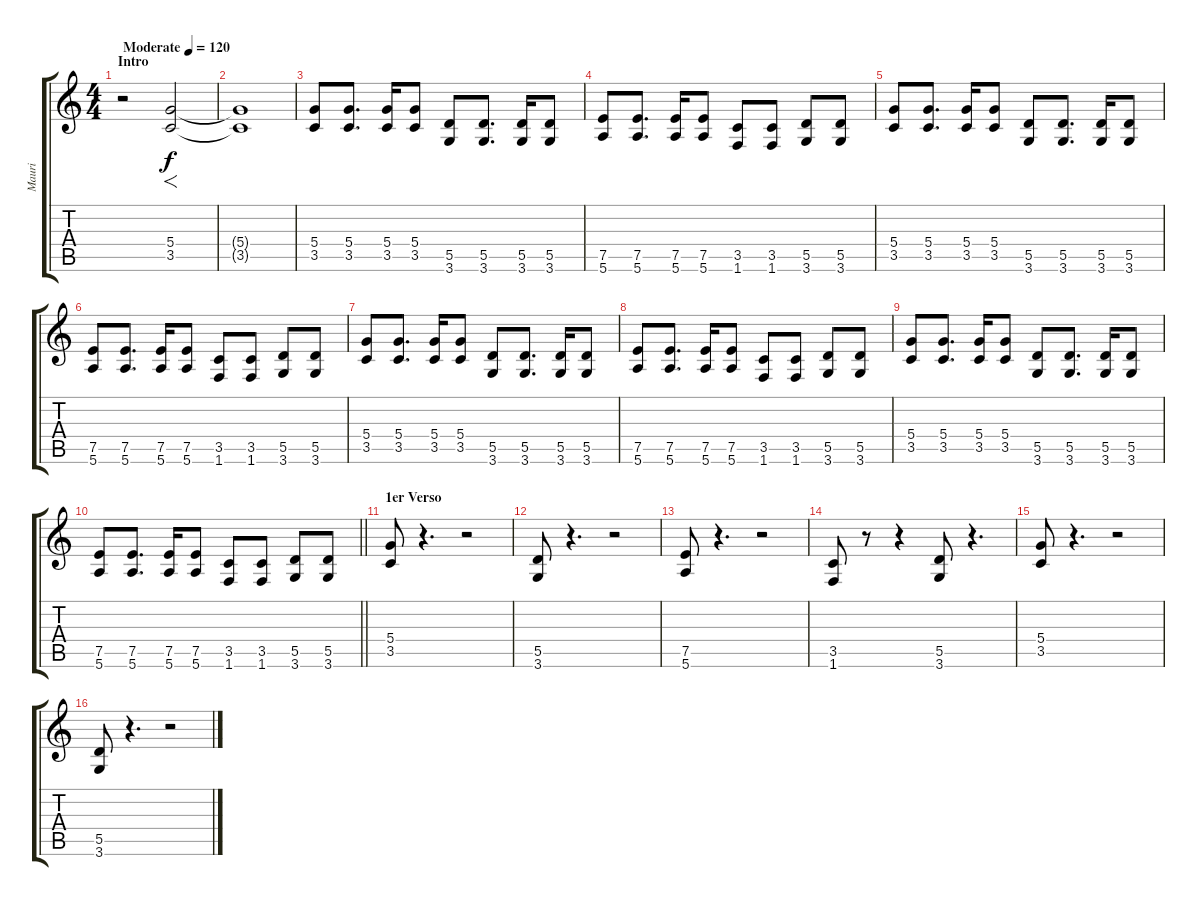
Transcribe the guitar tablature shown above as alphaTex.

\track ("Mauri" "Mauri") {instrument distortionguitar}
\staff {score tabs}
\tuning (E4 B3 G3 D3 A2 E2) {hide}
\ts (4 4)
\section ("" "Intro")
\tempo (120 "Moderate")
\clef g2
\ks c
r.2{dy f instrument distortionguitar} (5.4 3.5).2{f} |
(5.4{t} 3.5{t}).1 |
(5.4 3.5).8 (5.4 3.5).8{d} (5.4 3.5).16 (5.4 3.5).8 (5.5 3.6).8 (5.5 3.6).8{d} (5.5 3.6).16 (5.5 3.6).8 |
(7.5 5.6).8 (7.5 5.6).8{d} (7.5 5.6).16 (7.5 5.6).8 (3.5 1.6).8 (3.5 1.6).8 (5.5 3.6).8 (5.5 3.6).8 |
(5.4 3.5).8 (5.4 3.5).8{d} (5.4 3.5).16 (5.4 3.5).8 (5.5 3.6).8 (5.5 3.6).8{d} (5.5 3.6).16 (5.5 3.6).8 |
(7.5 5.6).8 (7.5 5.6).8{d} (7.5 5.6).16 (7.5 5.6).8 (3.5 1.6).8 (3.5 1.6).8 (5.5 3.6).8 (5.5 3.6).8 |
(5.4 3.5).8 (5.4 3.5).8{d} (5.4 3.5).16 (5.4 3.5).8 (5.5 3.6).8 (5.5 3.6).8{d} (5.5 3.6).16 (5.5 3.6).8 |
(7.5 5.6).8 (7.5 5.6).8{d} (7.5 5.6).16 (7.5 5.6).8 (3.5 1.6).8 (3.5 1.6).8 (5.5 3.6).8 (5.5 3.6).8 |
(5.4 3.5).8 (5.4 3.5).8{d} (5.4 3.5).16 (5.4 3.5).8 (5.5 3.6).8 (5.5 3.6).8{d} (5.5 3.6).16 (5.5 3.6).8 |
\barLineRight lightlight
(7.5 5.6).8 (7.5 5.6).8{d} (7.5 5.6).16 (7.5 5.6).8 (3.5 1.6).8 (3.5 1.6).8 (5.5 3.6).8 (5.5 3.6).8 |
\section ("" "1er Verso")
(5.4 3.5).8 r.4{d} r.2 |
(5.5 3.6).8 r.4{d} r.2 |
(7.5 5.6).8 r.4{d} r.2 |
(3.5 1.6).8 r.8 r.4 (5.5 3.6).8 r.4{d} |
(5.4 3.5).8 r.4{d} r.2 |
(5.5 3.6).8 r.4{d} r.2
